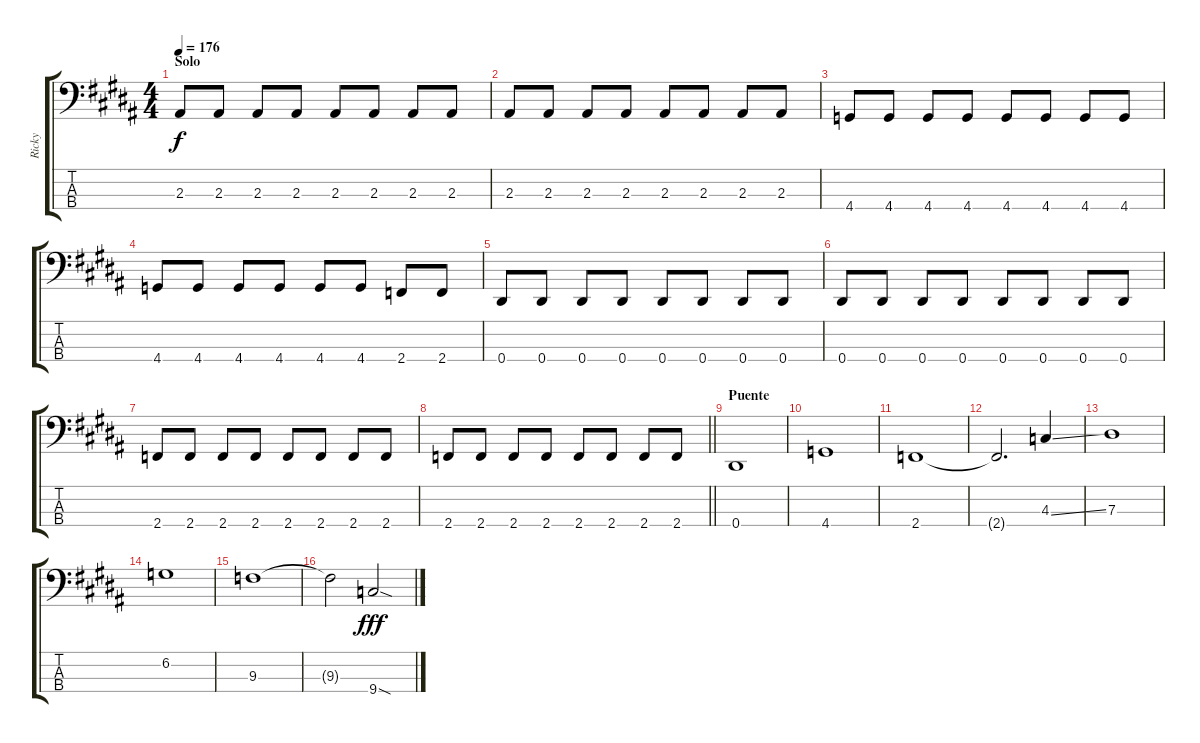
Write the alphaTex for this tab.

\track ("Ricky" "Ricky") {instrument electricbasspick}
\staff {score tabs}
\tuning (Gb2 Db2 Ab1 Eb1) {hide}
\ts (4 4)
\section ("" "Solo")
\tempo 176
\clef f4
\ks b
2.3.8{dy f} 2.3.8 2.3.8 2.3.8 2.3.8 2.3.8 2.3.8 2.3.8 |
2.3.8 2.3.8 2.3.8 2.3.8 2.3.8 2.3.8 2.3.8 2.3.8 |
4.4.8 4.4.8 4.4.8 4.4.8 4.4.8 4.4.8 4.4.8 4.4.8 |
4.4.8 4.4.8 4.4.8 4.4.8 4.4.8 4.4.8 2.4.8 2.4.8 |
0.4.8 0.4.8 0.4.8 0.4.8 0.4.8 0.4.8 0.4.8 0.4.8 |
0.4.8 0.4.8 0.4.8 0.4.8 0.4.8 0.4.8 0.4.8 0.4.8 |
2.4.8 2.4.8 2.4.8 2.4.8 2.4.8 2.4.8 2.4.8 2.4.8 |
\barLineRight lightlight
2.4.8 2.4.8 2.4.8 2.4.8 2.4.8 2.4.8 2.4.8 2.4.8 |
\section ("" "Puente")
0.4.1 |
4.4.1 |
2.4.1 |
2.4{t}.2{d} 4.3{ss}.4 |
7.3.1 |
6.2.1 |
9.3.1 |
9.3{t}.2 9.4{sod}.2{dy fff}
